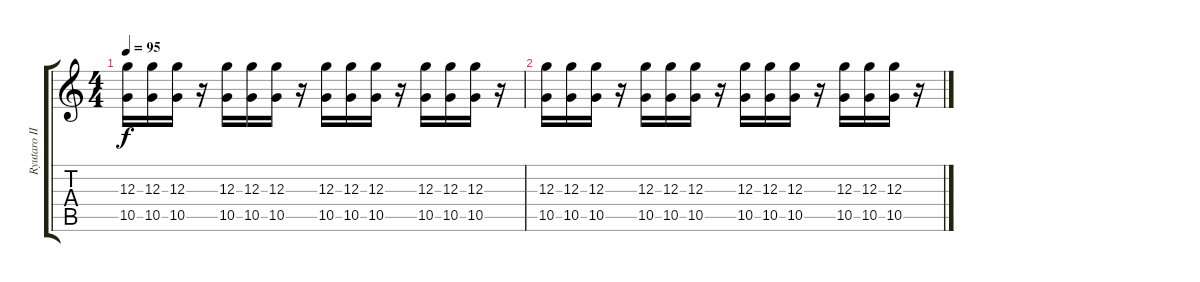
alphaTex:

\track ("Ryutaro II" "Ryutaro II") {instrument electricguitarclean}
\staff {score tabs}
\tuning (E4 B3 G3 D3 A2 E2) {hide}
\ts (4 4)
\tempo 95
\clef g2
\ks c
(12.3 10.5).16{dy f} (12.3 10.5).16 (12.3 10.5).16 r.16 (12.3 10.5).16 (12.3 10.5).16 (12.3 10.5).16 r.16 (12.3 10.5).16 (12.3 10.5).16 (12.3 10.5).16 r.16 (12.3 10.5).16 (12.3 10.5).16 (12.3 10.5).16 r.16 |
(12.3 10.5).16 (12.3 10.5).16 (12.3 10.5).16 r.16 (12.3 10.5).16 (12.3 10.5).16 (12.3 10.5).16 r.16 (12.3 10.5).16 (12.3 10.5).16 (12.3 10.5).16 r.16 (12.3 10.5).16 (12.3 10.5).16 (12.3 10.5).16 r.16
